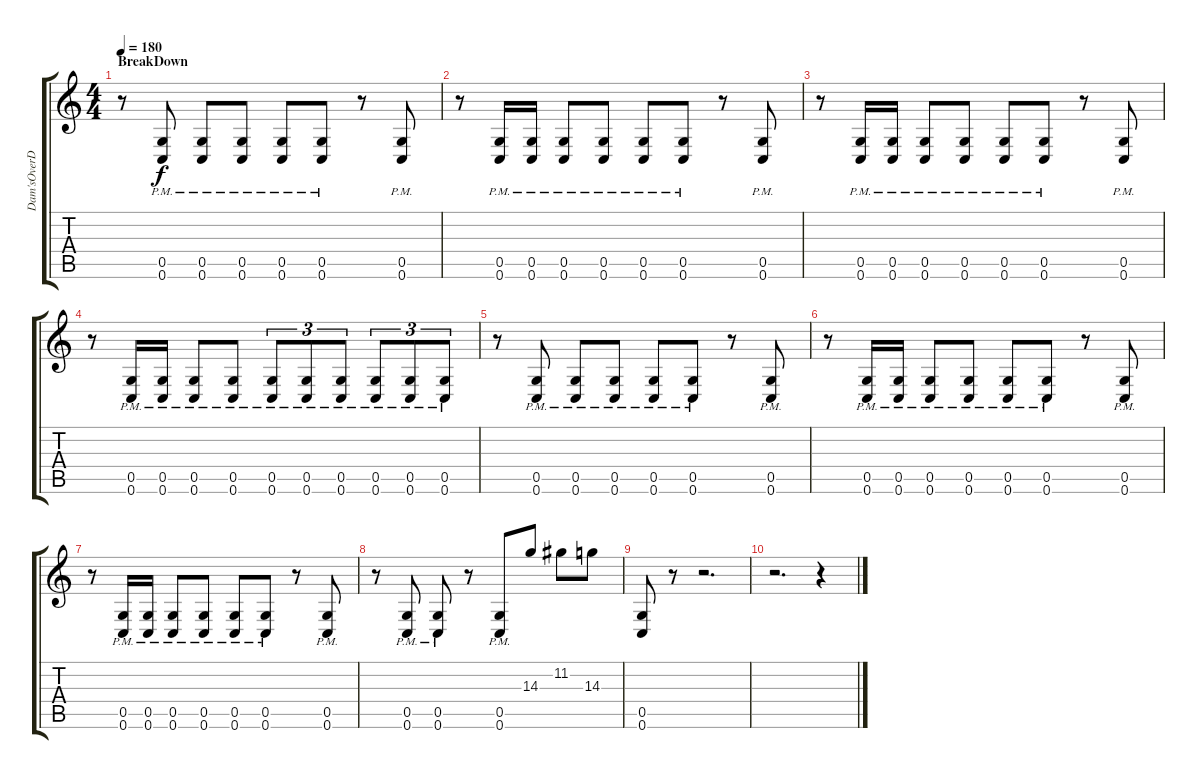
\track ("Dam'sOverDubs" "Dam'sOverD") {instrument distortionguitar}
\staff {score tabs}
\tuning (D4 A3 F3 C3 G2 C2) {hide}
\ts (4 4)
\section ("" "BreakDown")
\tempo 180
\clef g2
\ks c
r.8{dy f} (0.5{pm} 0.6{pm}).8 (0.5{pm} 0.6{pm}).8 (0.5{pm} 0.6{pm}).8 (0.5{pm} 0.6{pm}).8 (0.5{pm} 0.6{pm}).8 r.8 (0.5{pm} 0.6{pm}).8 |
r.8 (0.5{pm} 0.6{pm}).16 (0.5{pm} 0.6{pm}).16 (0.5{pm} 0.6{pm}).8 (0.5{pm} 0.6{pm}).8 (0.5{pm} 0.6{pm}).8 (0.5{pm} 0.6{pm}).8 r.8 (0.5{pm} 0.6{pm}).8 |
r.8 (0.5{pm} 0.6{pm}).16 (0.5{pm} 0.6{pm}).16 (0.5{pm} 0.6{pm}).8 (0.5{pm} 0.6{pm}).8 (0.5{pm} 0.6{pm}).8 (0.5{pm} 0.6{pm}).8 r.8 (0.5{pm} 0.6{pm}).8 |
r.8 (0.5{pm} 0.6{pm}).16 (0.5{pm} 0.6{pm}).16 (0.5{pm} 0.6{pm}).8 (0.5{pm} 0.6{pm}).8 (0.5{pm} 0.6{pm}).8{tu (3 2)} (0.5{pm} 0.6{pm}).8{tu (3 2)} (0.5{pm} 0.6{pm}).8{tu (3 2)} (0.5{pm} 0.6{pm}).8{tu (3 2)} (0.5{pm} 0.6{pm}).8{tu (3 2)} (0.5{pm} 0.6{pm}).8{tu (3 2)} |
r.8 (0.5{pm} 0.6{pm}).8 (0.5{pm} 0.6{pm}).8 (0.5{pm} 0.6{pm}).8 (0.5{pm} 0.6{pm}).8 (0.5{pm} 0.6{pm}).8 r.8 (0.5{pm} 0.6{pm}).8 |
r.8 (0.5{pm} 0.6{pm}).16 (0.5{pm} 0.6{pm}).16 (0.5{pm} 0.6{pm}).8 (0.5{pm} 0.6{pm}).8 (0.5{pm} 0.6{pm}).8 (0.5{pm} 0.6{pm}).8 r.8 (0.5{pm} 0.6{pm}).8 |
r.8 (0.5{pm} 0.6{pm}).16 (0.5{pm} 0.6{pm}).16 (0.5{pm} 0.6{pm}).8 (0.5{pm} 0.6{pm}).8 (0.5{pm} 0.6{pm}).8 (0.5{pm} 0.6{pm}).8 r.8 (0.5{pm} 0.6{pm}).8 |
r.8 (0.5{pm} 0.6{pm}).8 (0.5{pm} 0.6{pm}).8 r.8 (0.5{pm} 0.6{pm}).8 14.3.8 11.2.8 14.3.8 |
(0.5 0.6).8 r.8 r.2{d} |
r.2{d} r.4
